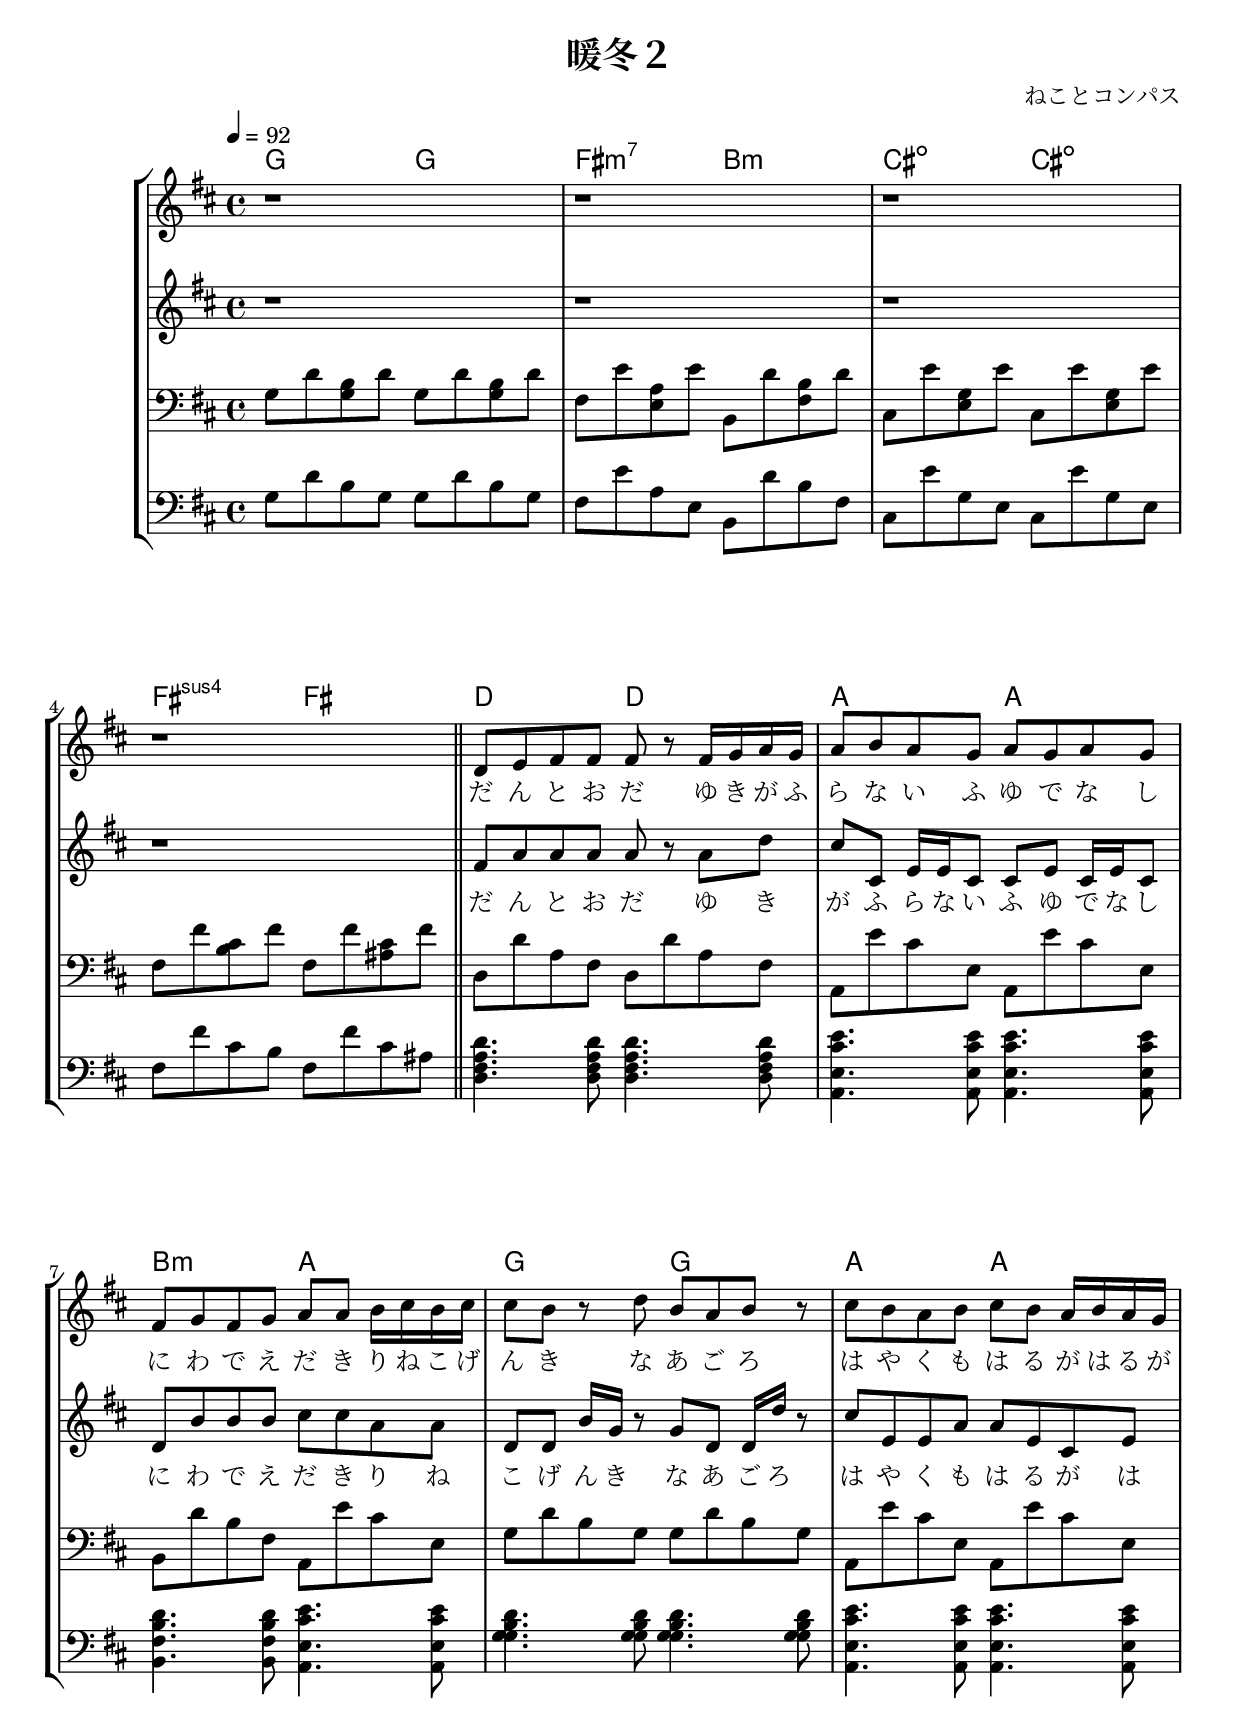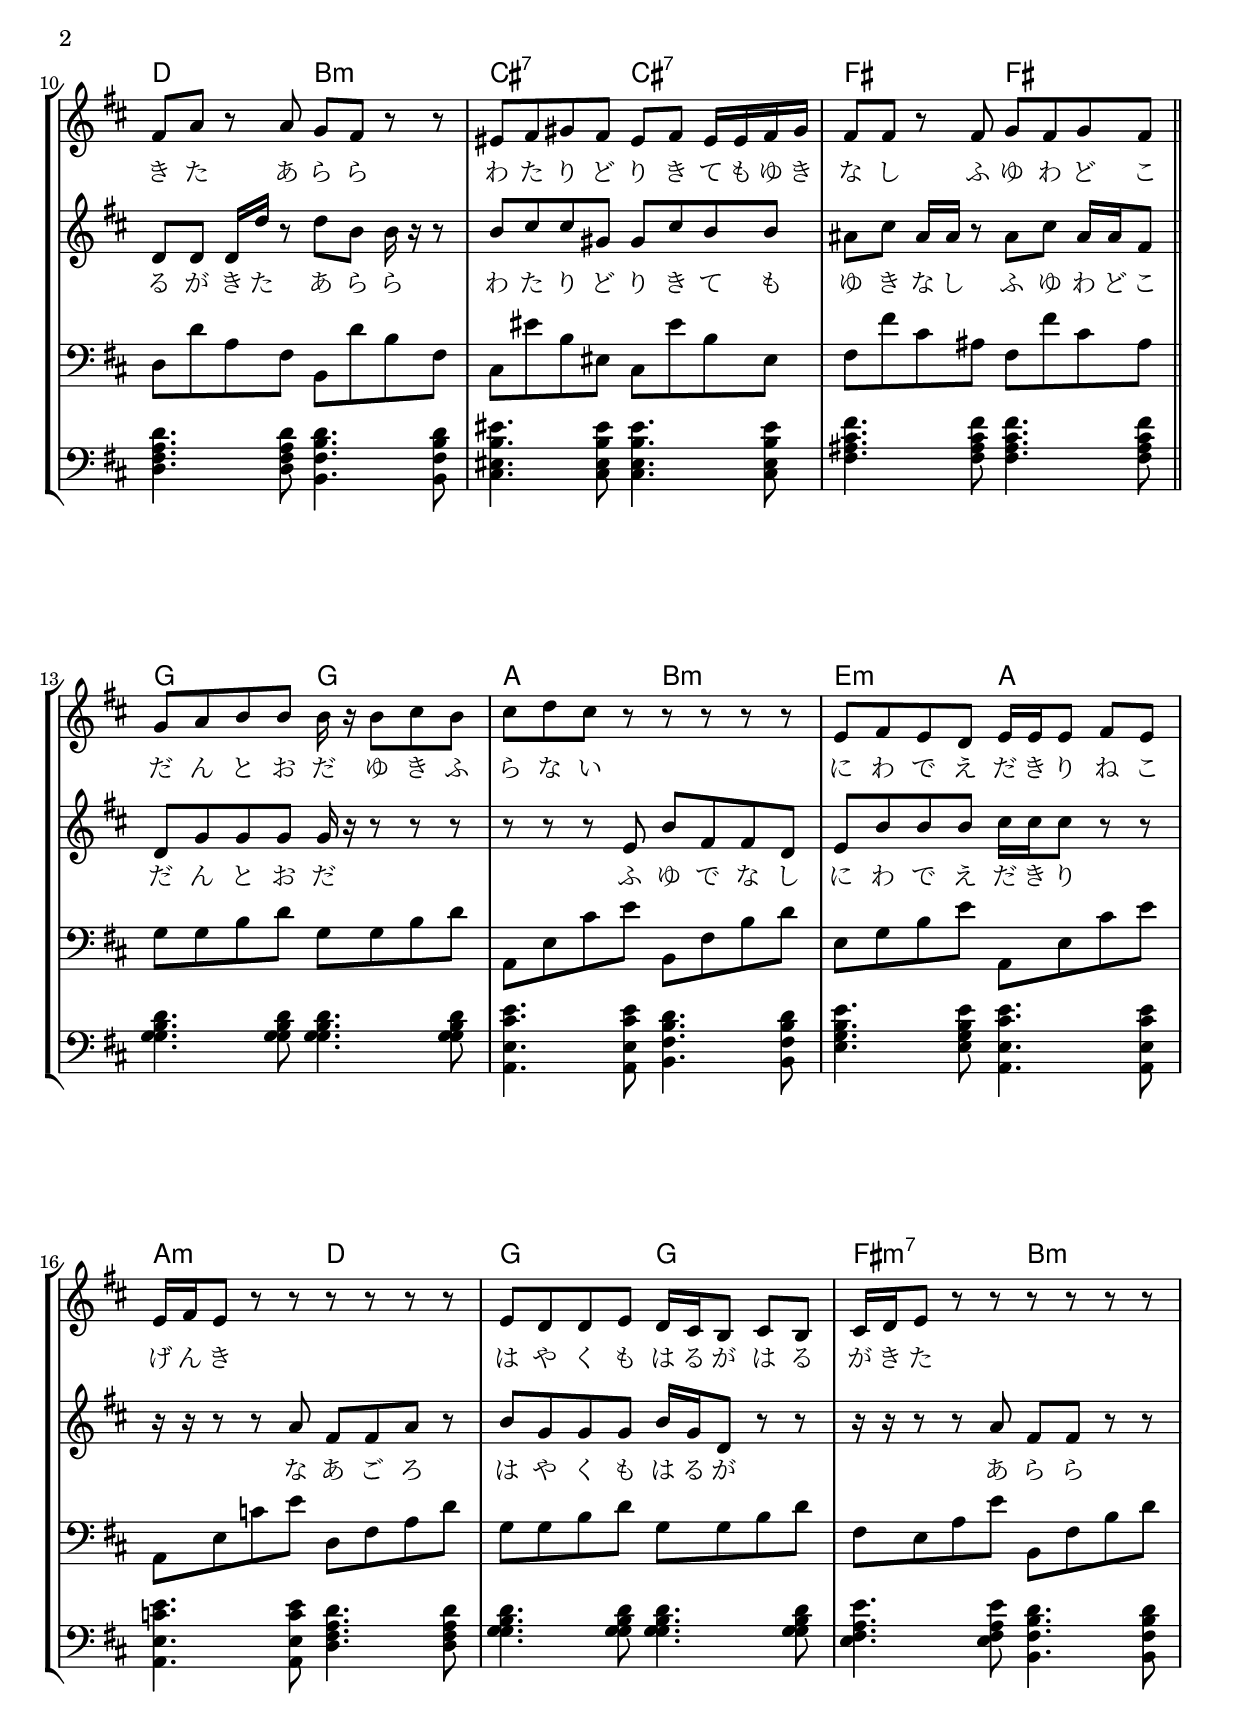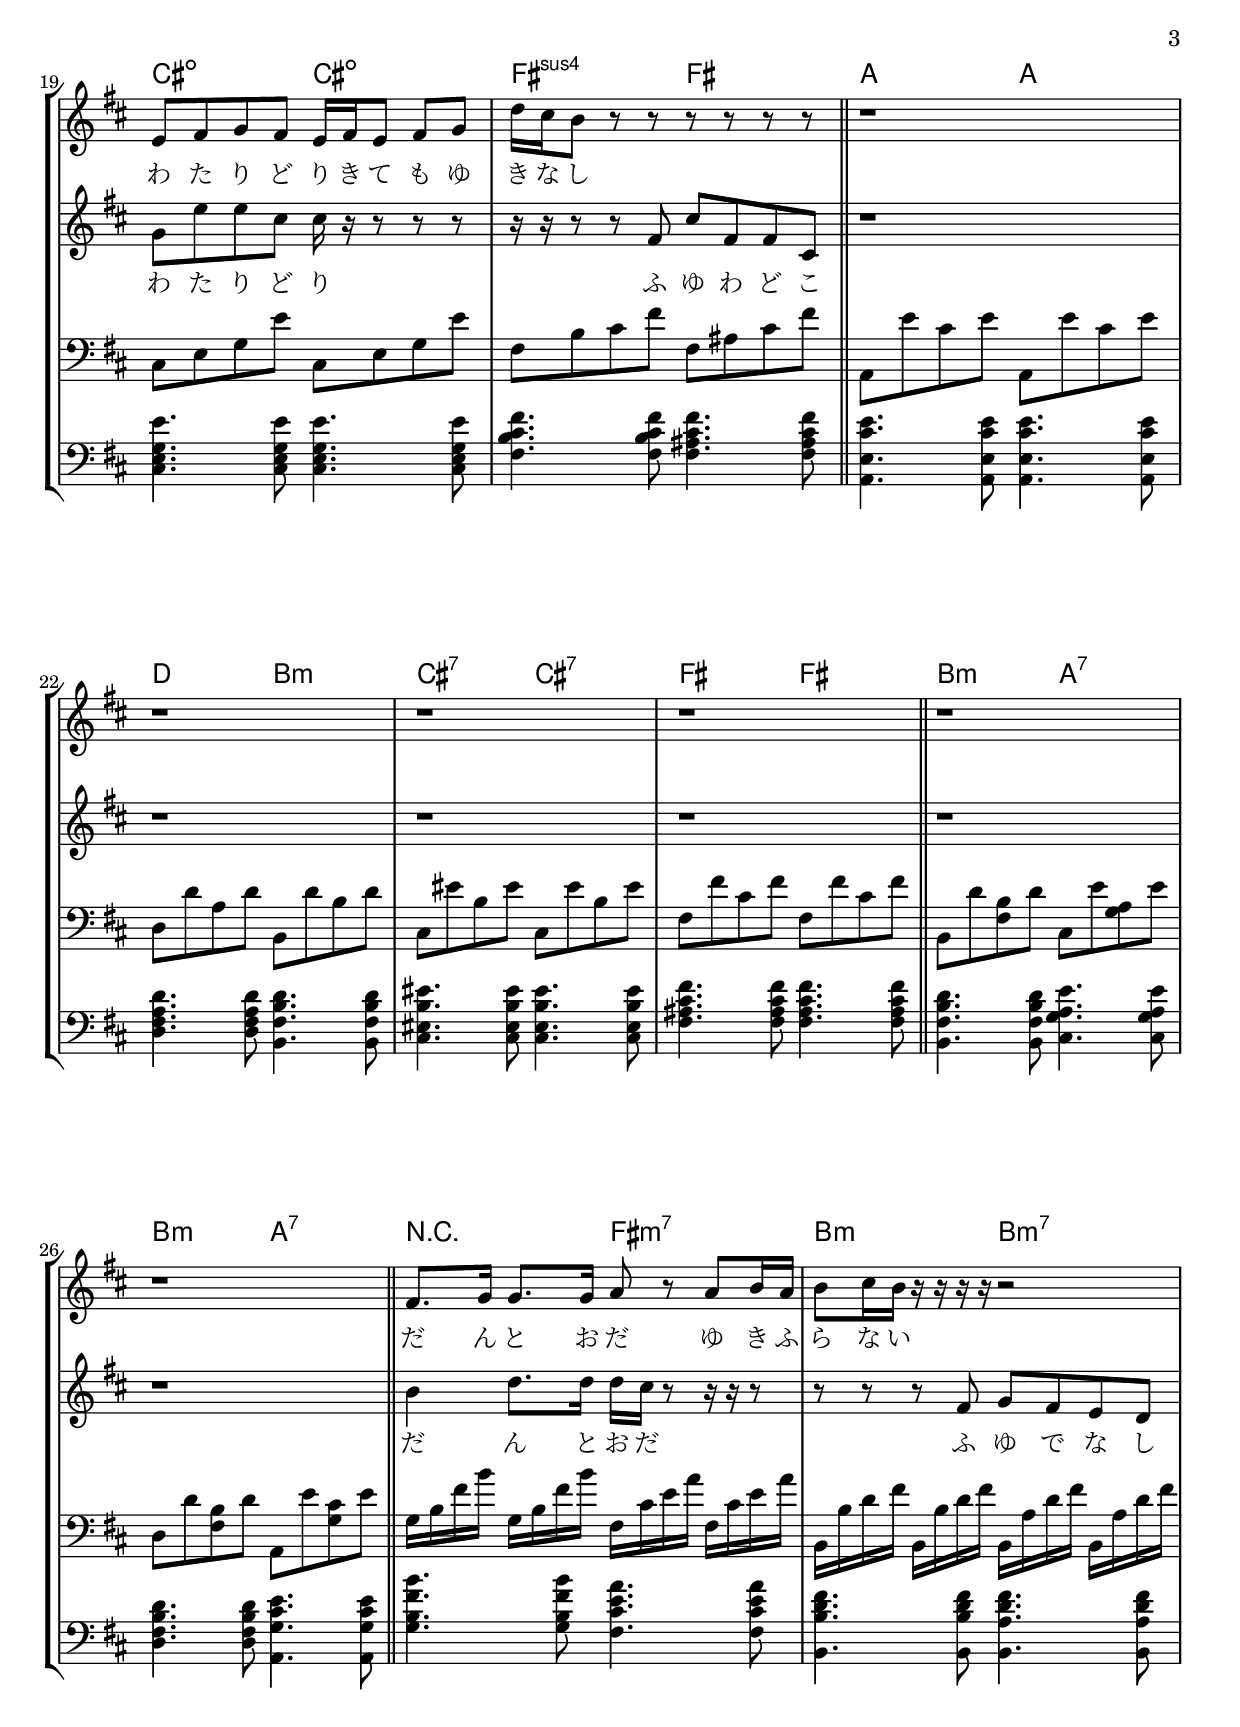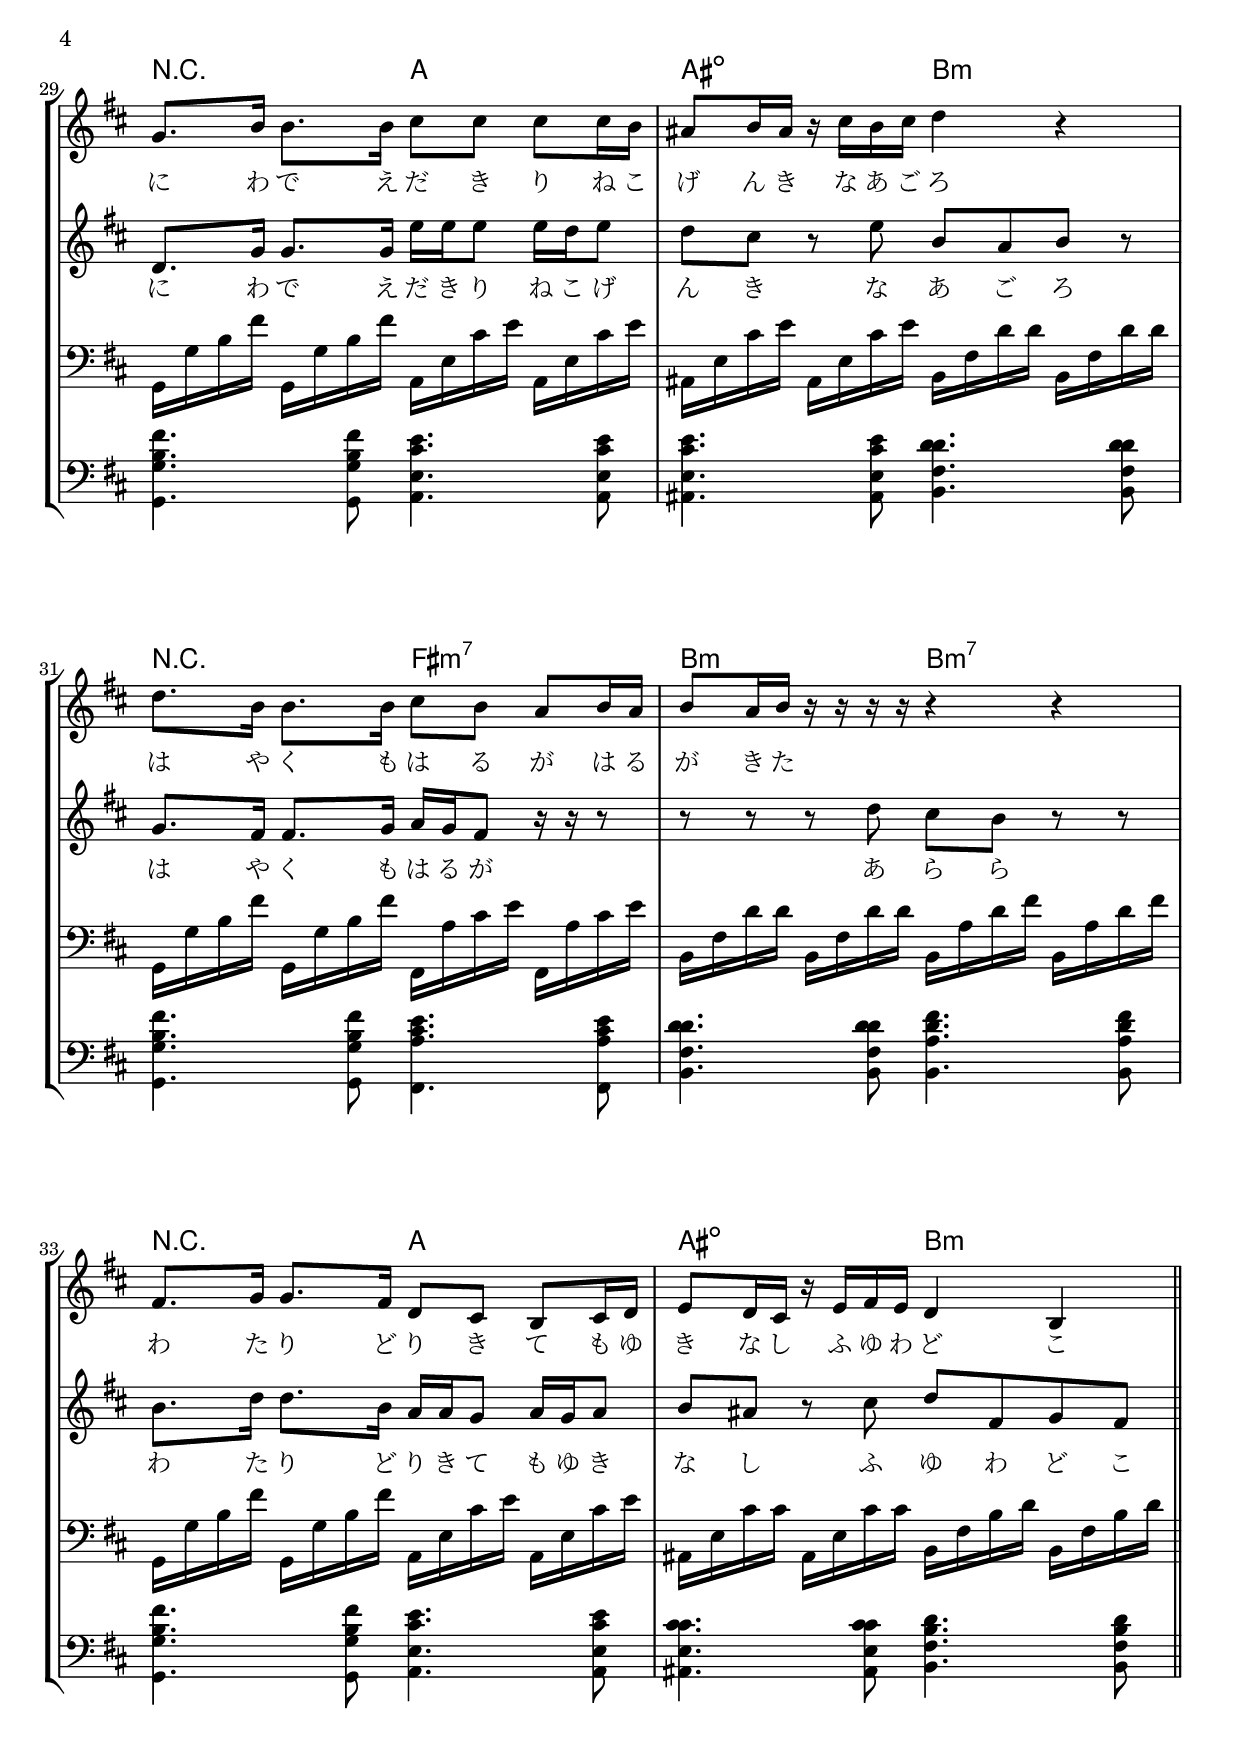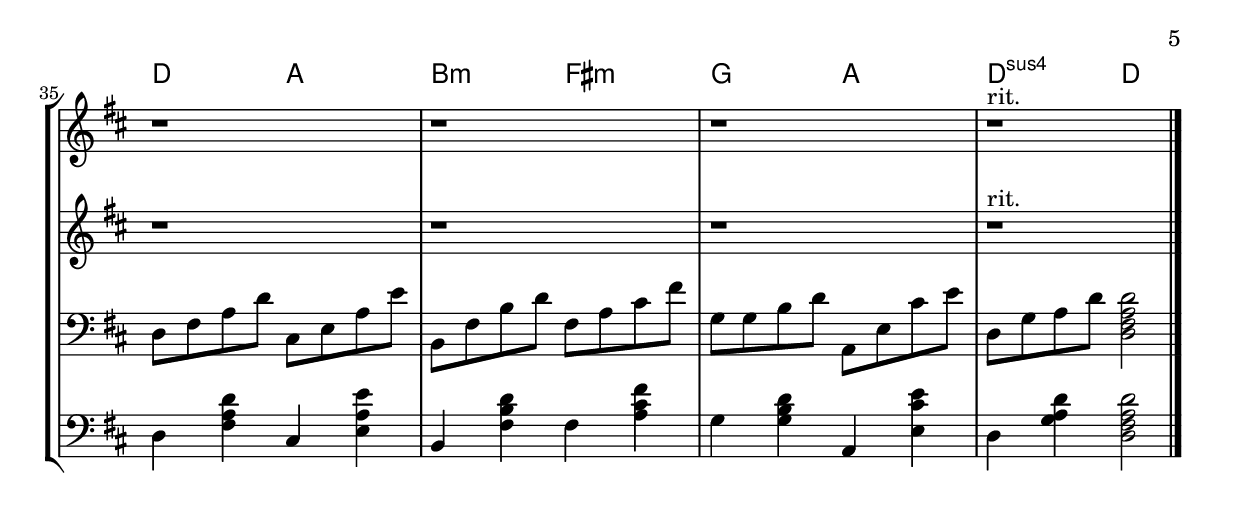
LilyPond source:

\version "2.12.1"

\header {
	title = \markup {暖冬２}
	composer = \markup \center-column {ねことコンパス}
}

harmony = \chordmode {
	g2 g fis:min7 b:m cis:dim cis:dim fis:sus4 fis 

	d d a a b:m a g g a a d b:m cis:7 cis:7 fis fis 

	g g a b:m e:m a a:m d g g fis:min7 b:m cis:dim cis:dim fis:sus4 fis 

	a a d b:m cis:7 cis:7 fis fis 

	b:m a:7 b:m a:7 

	r fis:min7 b:m b:min7 r a ais:dim b:m r fis:min7 b:m b:min7 r a ais:dim b:m 

	d a b:m fis:m g a d:sus4 d 
}

melody = {
	\key d \major
	\tempo 4 = 92
	r1 | r1 | r1 | r1   
	\set Staff.midiInstrument = #"mmi0.42"
	d'8  e'8  fis'8  fis'8  fis'8  r8  fis'16  g'16  a'16  g'16 
	a'8  b'8  a'8  g'8  a'8  g'8  a'8  g'8 
	fis'8  g'8  fis'8  g'8  a'8  a'8  b'16  cis''16  b'16  cis''16 
	cis''8  b'8  r8  d''8  b'8  a'8  b'8  r8 
	cis''8  b'8  a'8  b'8  cis''8  b'8  a'16  b'16  a'16  g'16 
	fis'8  a'8  r8  a'8  g'8  fis'8  r8  r8 
	eis'8  fis'8  gis'8  fis'8  eis'8  fis'8  eis'16  eis'16  fis'16  gis'16 
	fis'8  fis'8  r8  fis'8  g'8  fis'8  g'8  fis'8
	\set Staff.midiInstrument = #"FX 4 (atmosphere)"
	g'8  a'8  b'8  b'8  b'16  r16  b'8  cis''8  b'8 
	cis''8  d''8  cis''8  r8  r8  r8  r8  r8 
	e'8  fis'8  e'8  d'8  e'16  e'16  e'8  fis'8  e'8 
	e'16  fis'16  e'8  r8  r8  r8  r8  r8  r8 
	e'8  d'8  d'8  e'8  d'16  cis'16  b8  cis'8  b8 
	cis'16  d'16  e'8  r8  r8  r8  r8  r8  r8 
	e'8  fis'8  g'8  fis'8  e'16  fis'16  e'8  fis'8  g'8 
	d''16  cis''16  b'8  r8  r8  r8  r8  r8  r8
	r1 | r1 | r1 | r1   
	r1 | r1   
	\set Staff.midiInstrument = #"Pad 1 (new age)"
	fis'8.  g'16  g'8.  g'16  a'8  r8  a'8  b'16  a'16 
	b'8  cis''16  b'16  r16  r16  r16  r16  r2 
	g'8.  b'16  b'8.  b'16  cis''8  cis''8  cis''8  cis''16  b'16 
	ais'8  b'16  ais'16  r16  cis''16  b'16  cis''16  d''4  r4 
	d''8.  b'16  b'8.  b'16  cis''8  b'8  a'8  b'16  a'16 
	b'8  a'16  b'16  r16  r16  r16  r16  r4  r4 
	fis'8.  g'16  g'8.  fis'16  d'8  cis'8  b8  cis'16  d'16 
	e'8  d'16  cis'16  r16  e'16  fis'16  e'16  d'4  b4
	r1 | r1 | r1 | r1^"rit." \bar "|."
}

words = \lyricmode {
	
	だ  ん  と  お  だ  ゆ  き  が  ふ  ら  な  い  ふ  ゆ  で  な  し  に  わ  で  え  だ  き  り  ね  こ  げ  ん  き  な  あ  ご  ろ  は  や  く  も  は  る  が  は  る  が  き  た  あ  ら  ら  わ  た  り  ど  り  き  て  も  ゆ  き  な  し  ふ  ゆ  わ  ど  こ  
	だ  ん  と  お  だ  ゆ  き  ふ  ら  な  い  に  わ  で  え  だ  き  り  ね  こ  げ  ん  き  は  や  く  も  は  る  が  は  る  が  き  た  わ  た  り  ど  り  き  て  も  ゆ  き  な  し  
	
	
	だ  ん  と  お  だ  ゆ  き  ふ  ら  な  い  に  わ  で  え  だ  き  り  ね  こ  げ  ん  き  な  あ  ご  ろ  は  や  く  も  は  る  が  は  る  が  き  た  わ  た  り  ど  り  き  て  も  ゆ  き  な  し  ふ  ゆ  わ  ど  こ  
	
}

secondmelody = {
	\key d \major
	\tempo 4 = 92
	r1 | r1 | r1 | r1   
	\set Staff.midiInstrument = #"fss0.35"
	fis'8  a'8  a'8  a'8  a'8  r8  a'8  d''8 
	cis''8  cis'8  e'16  e'16  cis'8  cis'8  e'8  cis'16  e'16  cis'8 
	d'8  b'8  b'8  b'8  cis''8  cis''8  a'8  a'8 
	d'8  d'8  b'16  g'16  r8  g'8  d'8  d'16  d''16  r8 
	cis''8  e'8  e'8  a'8  a'8  e'8  cis'8  e'8 
	d'8  d'8  d'16  d''16  r8  d''8  b'8  b'16  r16  r8 
	b'8  cis''8  cis''8  gis'8  gis'8  cis''8  b'8  b'8 
	ais'8  cis''8  ais'16  ais'16  r8  ais'8  cis''8  ais'16  ais'16  fis'8
	\set Staff.midiInstrument = #"Flute"
	d'8  g'8  g'8  g'8  g'16  r16  r8  r8  r8 
	r8  r8  r8  e'8  b'8  fis'8  fis'8  d'8 
	e'8  b'8  b'8  b'8  cis''16  cis''16  cis''8  r8  r8 
	r16  r16  r8  r8  a'8  fis'8  fis'8  a'8  r8 
	b'8  g'8  g'8  g'8  b'16  g'16  d'8  r8  r8 
	r16  r16  r8  r8  a'8  fis'8  fis'8  r8  r8 
	g'8  e''8  e''8  cis''8  cis''16  r16  r8  r8  r8 
	r16  r16  r8  r8  fis'8  cis''8  fis'8  fis'8  cis'8
	r1 | r1 | r1 | r1   
	r1 | r1   
	\set Staff.midiInstrument = #"Synthbrass 1"
	b'4  d''8.  d''16  d''16  cis''16  r8  r16  r16  r8 
	r8  r8  r8  fis'8  g'8  fis'8  e'8  d'8 
	d'8.  g'16  g'8.  g'16  e''16  e''16  e''8  e''16  d''16  e''8 
	d''8  cis''8  r8  e''8  b'8  a'8  b'8  r8 
	g'8.  fis'16  fis'8.  g'16  a'16  g'16  fis'8  r16  r16  r8 
	r8  r8  r8  d''8  cis''8  b'8  r8  r8 
	b'8.  d''16  d''8.  b'16  a'16  a'16  g'8  a'16  g'16  a'8 
	b'8  ais'8  r8  cis''8  d''8  fis'8  g'8  fis'8
	r1 | r1 | r1 | r1^"rit." \bar "|."
}

secondwords = \lyricmode {
	
	だ  ん  と  お  だ  ゆ  き  が  ふ  ら  な  い  ふ  ゆ  で  な  し  に  わ  で  え  だ  き  り  ね  こ  げ  ん  き  な  あ  ご  ろ  は  や  く  も  は  る  が  は  る  が  き  た  あ  ら  ら  わ  た  り  ど  り  き  て  も  ゆ  き  な  し  ふ  ゆ  わ  ど  こ  
	だ  ん  と  お  だ  ふ  ゆ  で  な  し  に  わ  で  え  だ  き  り  な  あ  ご  ろ  は  や  く  も  は  る  が  あ  ら  ら  わ  た  り  ど  り  ふ  ゆ  わ  ど  こ  
	
	
	だ  ん  と  お  だ  ふ  ゆ  で  な  し  に  わ  で  え  だ  き  り  ね  こ  げ  ん  き  な  あ  ご  ろ  は  や  く  も  は  る  が  あ  ら  ら  わ  た  り  ど  り  き  て  も  ゆ  き  な  し  ふ  ゆ  わ  ど  こ  
	
}

tempochange = {
	\tempo 4 = 92
	r1 | r1 | r1 | r1 \bar "||"
	\tempo 4 = 92
	r1 | r1 | r1 | r1 | r1 | r1 | r1 | r1 \bar "||"
	\tempo 4 = 92
	r1 | r1 | r1 | r1 | r1 | r1 | r1 | r1 \bar "||"
	\tempo 4 = 92
	r1 | r1 | r1 | r1 \bar "||"
	\tempo 4 = 92
	r1 | r1 \bar "||"
	\tempo 4 = 92
	r1 | r1 | r1 | r1 | r1 | r1 | r1 | r1 \bar "||"
	\tempo 4 = 92
	r1 | r1 | r1 | \tempo 4 = 69 r2 \tempo 4 = 61 r2 \bar "|."
}

mainacc = {
	\clef bass
	\set Staff.midiInstrument = #"Acoustic grand"
	\key d \major
	\tempo 4 = 92
	g8 d' <g b> d'
	g8 d' <g b> d'
	fis8 e' <e a> e'
	b,8 d' <fis b> d'
	cis8 e' <e g> e'
	cis8 e' <e g> e'
	fis8 fis' <b cis'> fis'
	fis8 fis' <ais cis'> fis'
	\bar "||"

	\set Staff.midiInstrument = #"Acoustic Guitar (nylon)"
	d8 d' a fis
	d8 d' a fis
	a,8 e' cis' e
	a,8 e' cis' e
	b,8 d' b fis
	a,8 e' cis' e
	g8 d' b g
	g8 d' b g
	a,8 e' cis' e
	a,8 e' cis' e
	d8 d' a fis
	b,8 d' b fis
	cis8 eis' b eis
	cis8 eis' b eis
	fis8 fis' cis' ais
	fis8 fis' cis' ais
	\bar "||"

	\set Staff.midiInstrument = #"Acoustic Guitar (nylon)"
	g8 g8 b8 d'8
	g8 g8 b8 d'8
	a,8 e8 cis'8 e'8
	b,8 fis8 b8 d'8
	e8 g8 b8 e'8
	a,8 e8 cis'8 e'8
	a,8 e8 c'8 e'8
	d8 fis8 a8 d'8
	g8 g8 b8 d'8
	g8 g8 b8 d'8
	fis8 e8 a8 e'8
	b,8 fis8 b8 d'8
	cis8 e8 g8 e'8
	cis8 e8 g8 e'8
	fis8 b8 cis'8 fis'8
	fis8 ais8 cis'8 fis'8
	\bar "||"

	\set Staff.midiInstrument = #"Acoustic grand"
	a,8 e' cis' e'
	a,8 e' cis' e'
	d8 d' a d'
	b,8 d' b d'
	cis8 eis' b eis'
	cis8 eis' b eis'
	fis8 fis' cis' fis'
	fis8 fis' cis' fis'
	\bar "||"

	\set Staff.midiInstrument = #"Acoustic grand"
	b,8 d' <fis b> d'
	cis8 e' <g a> e'
	d8 d' <fis b> d'
	a,8 e' <g cis'> e'
	\bar "||"

	\set Staff.midiInstrument = #"Acoustic grand"
	g16 b fis' b' g b fis' b'
	fis16 cis' e' a' fis cis' e' a'
	b,16 b d' fis' b, b d' fis'
	b,16 a d' fis' b, a d' fis'
	g,16 g b fis' g, g b fis'
	a,16 e cis' e' a, e cis' e'
	ais,16 e cis' e' ais, e cis' e'
	b,16 fis d' d' b, fis d' d'
	g,16 g b fis' g, g b fis'
	fis,16 a cis' e' fis, a cis' e'
	b,16 fis d' d' b, fis d' d'
	b,16 a d' fis' b, a d' fis'
	g,16 g b fis' g, g b fis'
	a,16 e cis' e' a, e cis' e'
	ais,16 e cis' cis' ais, e cis' cis'
	b,16 fis b d' b, fis b d'
	\bar "||"

	\set Staff.midiInstrument = #"Acoustic Guitar (steel)"
	d8 fis8 a8 d'8
	cis8 e8 a8 e'8
	b,8 fis8 b8 d'8
	fis8 a8 cis'8 fis'8
	g8 g8 b8 d'8
	a,8 e8 cis'8 e'8
	d8 g8 a8 d'8
	<d fis a d'>2
	\bar "|."
}

subacc = {
	\clef bass
	\set Staff.midiInstrument = #"Synthstrings 2"
	\key d \major
	\tempo 4 = 92
	g8 d' b g
	g8 d' b g
	fis8 e' a e
	b,8 d' b fis
	cis8 e' g e
	cis8 e' g e
	fis8 fis' cis' b
	fis8 fis' cis' ais
	\bar "||"

	\set Staff.midiInstrument = #"String Ensemble 1"
	<d fis a d'>4. <d fis a d'>8
	<d fis a d'>4. <d fis a d'>8
	<a, e cis' e'>4. <a, e cis' e'>8
	<a, e cis' e'>4. <a, e cis' e'>8
	<b, fis b d'>4. <b, fis b d'>8
	<a, e cis' e'>4. <a, e cis' e'>8
	<g g b d'>4. <g g b d'>8
	<g g b d'>4. <g g b d'>8
	<a, e cis' e'>4. <a, e cis' e'>8
	<a, e cis' e'>4. <a, e cis' e'>8
	<d fis a d'>4. <d fis a d'>8
	<b, fis b d'>4. <b, fis b d'>8
	<cis eis b eis'>4. <cis eis b eis'>8
	<cis eis b eis'>4. <cis eis b eis'>8
	<fis ais cis' fis'>4. <fis ais cis' fis'>8
	<fis ais cis' fis'>4. <fis ais cis' fis'>8
	\bar "||"

	\set Staff.midiInstrument = #"Pad 8 (sweep)"
	<g g b d'>4. <g g b d'>8
	<g g b d'>4. <g g b d'>8
	<a, e cis' e'>4. <a, e cis' e'>8
	<b, fis b d'>4. <b, fis b d'>8
	<e g b e'>4. <e g b e'>8
	<a, e cis' e'>4. <a, e cis' e'>8
	<a, e c' e'>4. <a, e c' e'>8
	<d fis a d'>4. <d fis a d'>8
	<g g b d'>4. <g g b d'>8
	<g g b d'>4. <g g b d'>8
	<fis e a e'>4. <fis e a e'>8
	<b, fis b d'>4. <b, fis b d'>8
	<cis e g e'>4. <cis e g e'>8
	<cis e g e'>4. <cis e g e'>8
	<fis b cis' fis'>4. <fis b cis' fis'>8
	<fis ais cis' fis'>4. <fis ais cis' fis'>8
	\bar "||"

	\set Staff.midiInstrument = #"Acoustic grand"
	<a, e cis' e'>4. <a, e cis' e'>8
	<a, e cis' e'>4. <a, e cis' e'>8
	<d fis a d'>4. <d fis a d'>8
	<b, fis b d'>4. <b, fis b d'>8
	<cis eis b eis'>4. <cis eis b eis'>8
	<cis eis b eis'>4. <cis eis b eis'>8
	<fis ais cis' fis'>4. <fis ais cis' fis'>8
	<fis ais cis' fis'>4. <fis ais cis' fis'>8
	\bar "||"

	\set Staff.midiInstrument = #"Acoustic grand"
	<b, fis b d'>4. <b, fis b d'>8
	<cis g a e'>4. <cis g a e'>8
	<d fis b d'>4. <d fis b d'>8
	<a, g cis' e'>4. <a, g cis' e'>8
	\bar "||"

	\set Staff.midiInstrument = #"Violin"
	<g b fis' b'>4. <g b fis' b'>8
	<fis cis' e' a'>4. <fis cis' e' a'>8
	<b, b d' fis'>4. <b, b d' fis'>8
	<b, a d' fis'>4. <b, a d' fis'>8
	<g, g b fis'>4. <g, g b fis'>8
	<a, e cis' e'>4. <a, e cis' e'>8
	<ais, e cis' e'>4. <ais, e cis' e'>8
	<b, fis d' d'>4. <b, fis d' d'>8
	<g, g b fis'>4. <g, g b fis'>8
	<fis, a cis' e'>4. <fis, a cis' e'>8
	<b, fis d' d'>4. <b, fis d' d'>8
	<b, a d' fis'>4. <b, a d' fis'>8
	<g, g b fis'>4. <g, g b fis'>8
	<a, e cis' e'>4. <a, e cis' e'>8
	<ais, e cis' cis'>4. <ais, e cis' cis'>8
	<b, fis b d'>4. <b, fis b d'>8
	\bar "||"

	\set Staff.midiInstrument = #"FX 4 (atmosphere)"
	d4 <fis a d'>4
	cis4 <e a e'>4
	b,4 <fis b d'>4
	fis4 <a cis' fis'>4
	g4 <g b d'>4
	a,4 <e cis' e'>4
	d4 <g a d'>4
	<d fis a d'>2
	\bar "|."
}

percA = {
	\drummode {
	r1  |r1  |r1  |r2 r8 hho4 hho8  \bar "||"
	cymr4 cymr4 cymr4 cymr4  |cymr4 cymr8 cymr16 cymr16 cymr4 cymr4  |cymr4 cymr4 cymr4 cymr4  |cymr4 cymr2.  |cymr4 cymr4 cymr4 cymr4  |cymr4 cymr8 cymr16 cymr16 cymr4 cymr4  |cymr4 cymr4 cymr4 cymr4  |cymr4 cymr2.  \bar "||"
	hh8 hh8 hh8 hh8 hh8 hh8 hh8 hh8  |hh8 hh8 hh8 hh8 hh4 hh8 hh8  |hh8 hh8 hh8 hh8 hh8 hh8 hh8 hh8  |hh8 hh8 hh8 hh2 r8  |hh8 hh8 hh8 hh8 hh8 hh8 hh8 hh8  |hh8 hh8 hh8 hh8 hh4 hh8 hh8  |hh8 hh8 hh8 hh8 hh8 hh8 hh8 hh8  |r8 hh2. r8  \bar "||"
	r1  |r1  |r1  |r2 r8 hho4 hho8  \bar "||"
	r1  |r2. hho4  \bar "||"
	cymr4 cymr4 cymr4 cymr4  |cymr4 cymr8 cymr16 cymr16 cymr4 cymr4  |cymr4 cymr4 cymr4 cymr4  |cymr4 cymr2.  |cymr4 cymr4 cymr4 cymr4  |cymr4 cymr8 cymr16 cymr16 cymr4 cymr4  |cymr4 cymr4 cymr4 cymr4  |cymr4 cymr2.  \bar "||"
	r1  |r1  |r1  |r2 r8 hho4 hho8  \bar "|."
	}
}

percB = {
	\drummode {
	r4. hhp2 hhp8  |r4. hhp2 hhp8  |r4. hhp2 hhp8  |hhp4 hhp4 hhp4 hhp4  \bar "||"
	r2 sn2  |r2 sn2  |r2 sn2  |r8 sn8 sn2.  |r2 sn2  |r2 sn2  |r2 sn2  |r8 sn8 sn2.  \bar "||"
	r4 sn8. sn8 sn8. sn8. sn16  |r4 sn8. sn8 sn8. sn4  |r4 sn8. sn8 sn8. sn8. sn16  |r8 sn8 sn4 sn8 sn16 sn8 sn8 sn16  |r4 sn8. sn8 sn8. sn8. sn16  |r4 sn8. sn8 sn8. sn4  |r4 sn8. sn8 sn8. sn8. sn16  |r4 sn2 sn4  \bar "||"
	r4. hhp2 hhp8  |r4. hhp2 hhp8  |r4. hhp2 hhp8  |hhp4 hhp4 hhp4 hhp4  \bar "||"
	r16 hhp16 hhp8 hhp16 hhp8 hhp2 r16  |r16 hhp16 hhp8 hhp16 hhp8 hhp2 hhp16  \bar "||"
	r2 sn2  |r2 sn2  |r2 sn2  |r8 sn8 sn2.  |r2 sn2  |r2 sn2  |r2 sn2  |r8 sn8 sn2.  \bar "||"
	r4. hhp2 hhp8  |r4. hhp2 hhp8  |r4. hhp2 hhp8  |hhp4 hhp4 hhp4 hhp4  \bar "|."
	}
}

percC = {
	\drummode {
	hh4 hh4 hh4 hh4  |hh4 hh4 hh4 hh4  |hh4 hh4 hh4 hh4  |r4. hh2 r8  \bar "||"
	bd2. r8 bd8  |bd2. r8 bd8  |bd2. r8 bd8  |bd4. bd8 bd4. bd8  |bd2. r8 bd8  |bd2. r8 bd8  |bd2. r8 bd8  |bd2 r8 bd4.  \bar "||"
	bd8 bd4 bd2 bd8  |bd8 bd2 bd4.  |bd8 bd4 bd2 bd8  |bd4 r16 bd8. bd2  |bd8 bd4 bd2 bd8  |bd8 bd2 bd4.  |bd8 bd4 bd2 bd8  |bd8 bd4. bd4. bd8  \bar "||"
	hh4 hh4 hh4 hh4  |hh4 hh4 hh4 hh4  |hh4 hh4 hh4 hh4  |r4. hh2 r8  \bar "||"
	hh8. hh8. hh2 r8  |hh8. hh8. hh4 hh4 hh8  \bar "||"
	bd2. r8 bd8  |bd2. r8 bd8  |bd2. r8 bd8  |bd4. bd8 bd4. bd8  |bd2. r8 bd8  |bd2. r8 bd8  |bd2. r8 bd8  |bd2 r8 bd4.  \bar "||"
	hh4 hh4 hh4 hh4  |hh4 hh4 hh4 hh4  |hh4 hh4 hh4 hh4  |r4. hh2 r8  \bar "|."
	}
}

percD = {
	\drummode {
	bd2. r8 bd8  |bd8. bd8. bd2 bd8  |bd2. r8 bd8  |bd8. bd4. r16 bd4 bd8  \bar "||"
	r1 |r1 |r1 |r2 r8 tommh8 tommh4  |r1 |r1 |r1 |r8. tommh8. tommh2 r8  \bar "||"
	r1  |r2 r8 hho4.  |r1  |r4. r16 hho2 r16  |r1  |r2 r8 hho4.  |r1  |r4. r16 hho2 r16  \bar "||"
	bd2. r8 bd8  |bd8. bd8. bd2 bd8  |bd2. r8 bd8  |bd8. bd4. r16 bd4 bd8  \bar "||"
	r2 ss2  |r2 ss2  \bar "||"
	r1 |r1 |r1 |r2 r8 tommh8 tommh4  |r1 |r1 |r1 |r8. tommh8. tommh2 r8  \bar "||"
	bd2. r8 bd8  |bd8. bd8. bd2 bd8  |bd2. r8 bd8  |bd8. bd4. r16 bd4 bd8  \bar "|."
	}
}

percE = {
	\drummode {
	r1 | r1 | r1 | r1 \bar "||"
	r1 |r1 |r1 |r2. r8 toml8  |r1 |r1 |r1 |r2. toml8 toml8  \bar "||"
	r1 |r1 |r1 |r1 |r1 |r1 |r1 |cymc1  \bar "||"
	r1 | r1 | r1 | r1 \bar "||"
	bd2 r8 bd4 bd8  |bd4. bd4 bd4.  \bar "||"
	r1 |r1 |r1 |r2. r8 toml8  |r1 |r1 |r1 |r2. toml8 toml8  \bar "||"
	r1 | r1 | r1 | r1 \bar "|."
	}
}

percF = {
	\drummode {
	r1 | r1 | r1 | r1 \bar "||"
	r1 |r1 |r1 |r1 |r1 |r1 |r1 |hho1  \bar "||"
	r1 |r1 |r1 |r1 |r1 |r1 |r1 |r4 r16 tommh16 tommh4. tommh4  \bar "||"
	r1 | r1 | r1 | r1 \bar "||"
	r1 | r1 \bar "||"
	r1 |r1 |r1 |r1 |r1 |r1 |r1 |hho1  \bar "||"
	r1 | r1 | r1 | r1 \bar "|."
	}
}

percG = {
	\drummode {
	r1 | r1 | r1 | r1 \bar "||"
	r1 | r1 | r1 | r1 | r1 | r1 | r1 | r1 \bar "||"
	r1 |r1 |r1 |r1 |r1 |r1 |r1 |r4. r16 tomml4. tomml8.  \bar "||"
	r1 | r1 | r1 | r1 \bar "||"
	r1 | r1 \bar "||"
	r1 | r1 | r1 | r1 | r1 | r1 | r1 | r1 \bar "||"
	r1 | r1 | r1 | r1 \bar "|."
	}
}

percH = {
	\drummode {
	r1 | r1 | r1 | r1 \bar "||"
	r1 | r1 | r1 | r1 | r1 | r1 | r1 | r1 \bar "||"
	r1 |r1 |r1 |r1 |r1 |r1 |r1 |r2 r16 toml8 toml4 r16  \bar "||"
	r1 | r1 | r1 | r1 \bar "||"
	r1 | r1 \bar "||"
	r1 | r1 | r1 | r1 | r1 | r1 | r1 | r1 \bar "||"
	r1 | r1 | r1 | r1 \bar "|."
	}
}

percI = {
	\drummode {
	r1 | r1 | r1 | r1 \bar "||"
	r1 | r1 | r1 | r1 | r1 | r1 | r1 | r1 \bar "||"
	r1 |r1 |r1 |r1 |r1 |r1 |r1 |r2 r8 tomfh4 tomfh8  \bar "||"
	r1 | r1 | r1 | r1 \bar "||"
	r1 | r1 \bar "||"
	r1 | r1 | r1 | r1 | r1 | r1 | r1 | r1 \bar "||"
	r1 | r1 | r1 | r1 \bar "|."
	}
}

\score {
	<<
		\new StaffGroup <<
			\new ChordNames {\harmony}
			\new Voice = "melody" {\melody}
			\new Lyrics \lyricsto "melody" \words
			\new Voice = "secondmelody" {\secondmelody}
			\new Lyrics \lyricsto "secondmelody" \secondwords
			\new Staff = "mainacc" {\mainacc}
			\new Staff = "subacc" {\subacc}
		>>
	>>
	\layout { }
}
